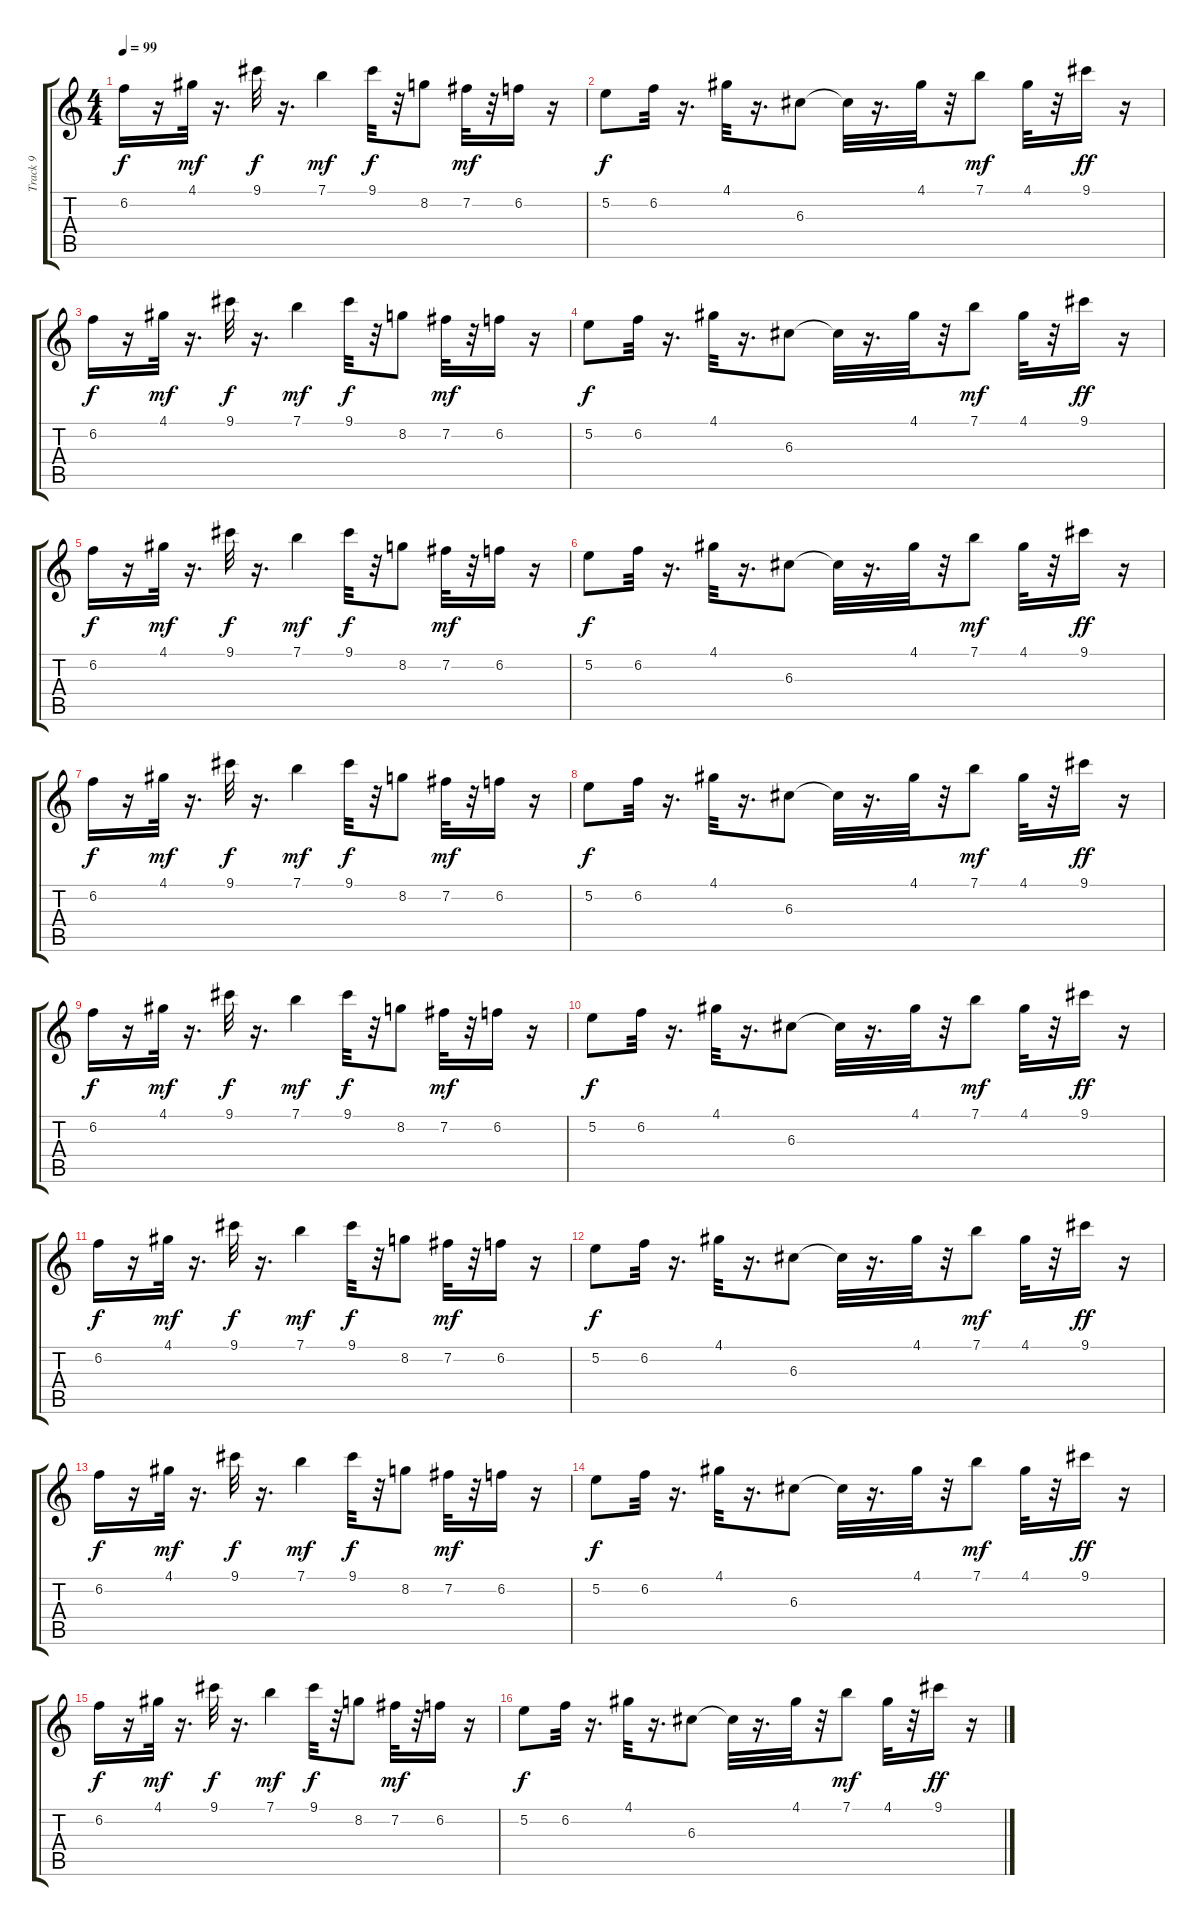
\track ("Track 9" "Track 9") {instrument banjo}
\staff {score tabs}
\tuning (E4 B3 G3 D3 A2 E2) {hide}
\displaytranspose 12
\ts (4 4)
\tempo 99
\clef g2
\ks c
6.2.16{dy f} r.16 4.1.32{dy mf} r.16{d} 9.1.32{dy f} r.16{d} 7.1.4{dy mf} 9.1.32{dy f} r.32 8.2.8 7.2.32{dy mf} r.32 6.2.16 r.16 |
5.2.8{dy f} 6.2.32 r.16{d} 4.1.32 r.16{d} 6.3.8 6.3{t}.32 r.16{d} 4.1.32 r.32 7.1.8{dy mf} 4.1.32 r.32 9.1.16{dy ff} r.16 |
6.2.16{dy f} r.16 4.1.32{dy mf} r.16{d} 9.1.32{dy f} r.16{d} 7.1.4{dy mf} 9.1.32{dy f} r.32 8.2.8 7.2.32{dy mf} r.32 6.2.16 r.16 |
5.2.8{dy f} 6.2.32 r.16{d} 4.1.32 r.16{d} 6.3.8 6.3{t}.32 r.16{d} 4.1.32 r.32 7.1.8{dy mf} 4.1.32 r.32 9.1.16{dy ff} r.16 |
6.2.16{dy f} r.16 4.1.32{dy mf} r.16{d} 9.1.32{dy f} r.16{d} 7.1.4{dy mf} 9.1.32{dy f} r.32 8.2.8 7.2.32{dy mf} r.32 6.2.16 r.16 |
5.2.8{dy f} 6.2.32 r.16{d} 4.1.32 r.16{d} 6.3.8 6.3{t}.32 r.16{d} 4.1.32 r.32 7.1.8{dy mf} 4.1.32 r.32 9.1.16{dy ff} r.16 |
6.2.16{dy f} r.16 4.1.32{dy mf} r.16{d} 9.1.32{dy f} r.16{d} 7.1.4{dy mf} 9.1.32{dy f} r.32 8.2.8 7.2.32{dy mf} r.32 6.2.16 r.16 |
5.2.8{dy f} 6.2.32 r.16{d} 4.1.32 r.16{d} 6.3.8 6.3{t}.32 r.16{d} 4.1.32 r.32 7.1.8{dy mf} 4.1.32 r.32 9.1.16{dy ff} r.16 |
6.2.16{dy f} r.16 4.1.32{dy mf} r.16{d} 9.1.32{dy f} r.16{d} 7.1.4{dy mf} 9.1.32{dy f} r.32 8.2.8 7.2.32{dy mf} r.32 6.2.16 r.16 |
5.2.8{dy f} 6.2.32 r.16{d} 4.1.32 r.16{d} 6.3.8 6.3{t}.32 r.16{d} 4.1.32 r.32 7.1.8{dy mf} 4.1.32 r.32 9.1.16{dy ff} r.16 |
6.2.16{dy f} r.16 4.1.32{dy mf} r.16{d} 9.1.32{dy f} r.16{d} 7.1.4{dy mf} 9.1.32{dy f} r.32 8.2.8 7.2.32{dy mf} r.32 6.2.16 r.16 |
5.2.8{dy f} 6.2.32 r.16{d} 4.1.32 r.16{d} 6.3.8 6.3{t}.32 r.16{d} 4.1.32 r.32 7.1.8{dy mf} 4.1.32 r.32 9.1.16{dy ff} r.16 |
6.2.16{dy f} r.16 4.1.32{dy mf} r.16{d} 9.1.32{dy f} r.16{d} 7.1.4{dy mf} 9.1.32{dy f} r.32 8.2.8 7.2.32{dy mf} r.32 6.2.16 r.16 |
5.2.8{dy f} 6.2.32 r.16{d} 4.1.32 r.16{d} 6.3.8 6.3{t}.32 r.16{d} 4.1.32 r.32 7.1.8{dy mf} 4.1.32 r.32 9.1.16{dy ff} r.16 |
6.2.16{dy f} r.16 4.1.32{dy mf} r.16{d} 9.1.32{dy f} r.16{d} 7.1.4{dy mf} 9.1.32{dy f} r.32 8.2.8 7.2.32{dy mf} r.32 6.2.16 r.16 |
5.2.8{dy f} 6.2.32 r.16{d} 4.1.32 r.16{d} 6.3.8 6.3{t}.32 r.16{d} 4.1.32 r.32 7.1.8{dy mf} 4.1.32 r.32 9.1.16{dy ff} r.16
